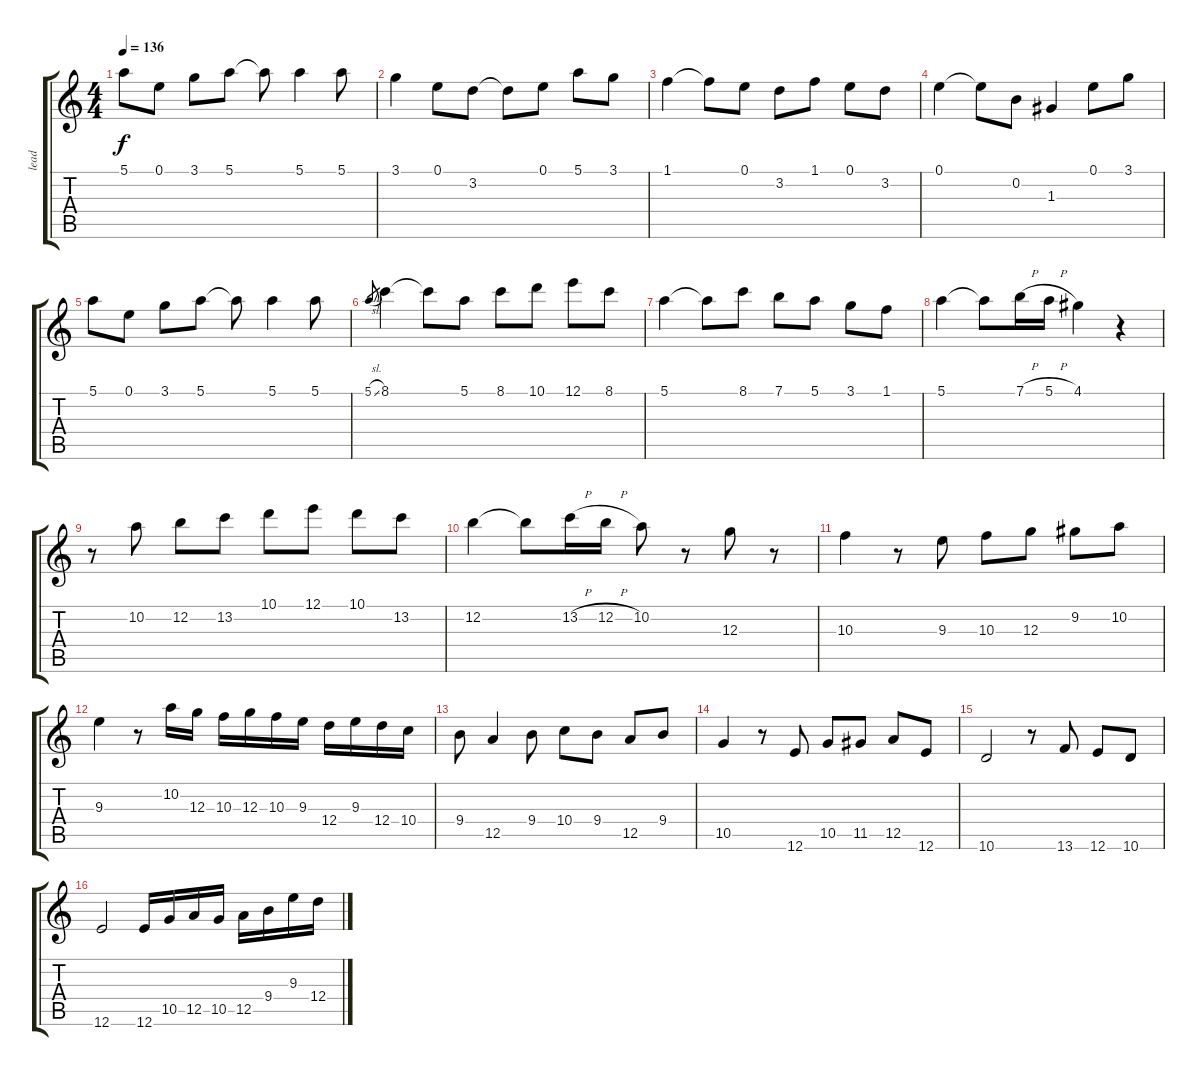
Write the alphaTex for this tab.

\track ("lead" "lead") {instrument acousticguitarnylon}
\staff {score tabs}
\tuning (E4 B3 G3 D3 A2 E2) {hide}
\ts (4 4)
\tempo 136
\clef g2
\ks c
5.1.8{dy f instrument acousticguitarnylon} 0.1.8 3.1.8 5.1.8 5.1{t}.8 5.1.4 5.1.8 |
3.1.4 0.1.8 3.2.8 3.2{t}.8 0.1.8 5.1.8 3.1.8 |
1.1.4 1.1{t}.8 0.1.8 3.2.8 1.1.8 0.1.8 3.2.8 |
0.1.4 0.1{t}.8 0.2.8 1.3.4 0.1.8 3.1.8 |
5.1.8 0.1.8 3.1.8 5.1.8 5.1{t}.8 5.1.4 5.1.8 |
5.1{sl}.8{gr} 8.1.4 8.1{t}.8 5.1.8 8.1.8 10.1.8 12.1.8 8.1.8 |
5.1.4 5.1{t}.8 8.1.8 7.1.8 5.1.8 3.1.8 1.1.8 |
5.1.4 5.1{t}.8 7.1{h}.16 5.1{h}.16 4.1.4 r.4 |
r.8 10.2.8 12.2.8 13.2.8 10.1.8 12.1.8 10.1.8 13.2.8 |
12.2.4 12.2{t}.8 13.2{h}.16 12.2{h}.16 10.2.8 r.8 12.3.8 r.8 |
10.3.4 r.8 9.3.8 10.3.8 12.3.8 9.2.8 10.2.8 |
9.3.4 r.8 10.2.16 12.3.16 10.3.16 12.3.16 10.3.16 9.3.16 12.4.16 9.3.16 12.4.16 10.4.16 |
9.4.8 12.5.4 9.4.8 10.4.8 9.4.8 12.5.8 9.4.8 |
10.5.4 r.8 12.6.8 10.5.8 11.5.8 12.5.8 12.6.8 |
10.6.2 r.8 13.6.8 12.6.8 10.6.8 |
12.6.2 12.6.16 10.5.16 12.5.16 10.5.16 12.5.16 9.4.16 9.3.16 12.4.16
